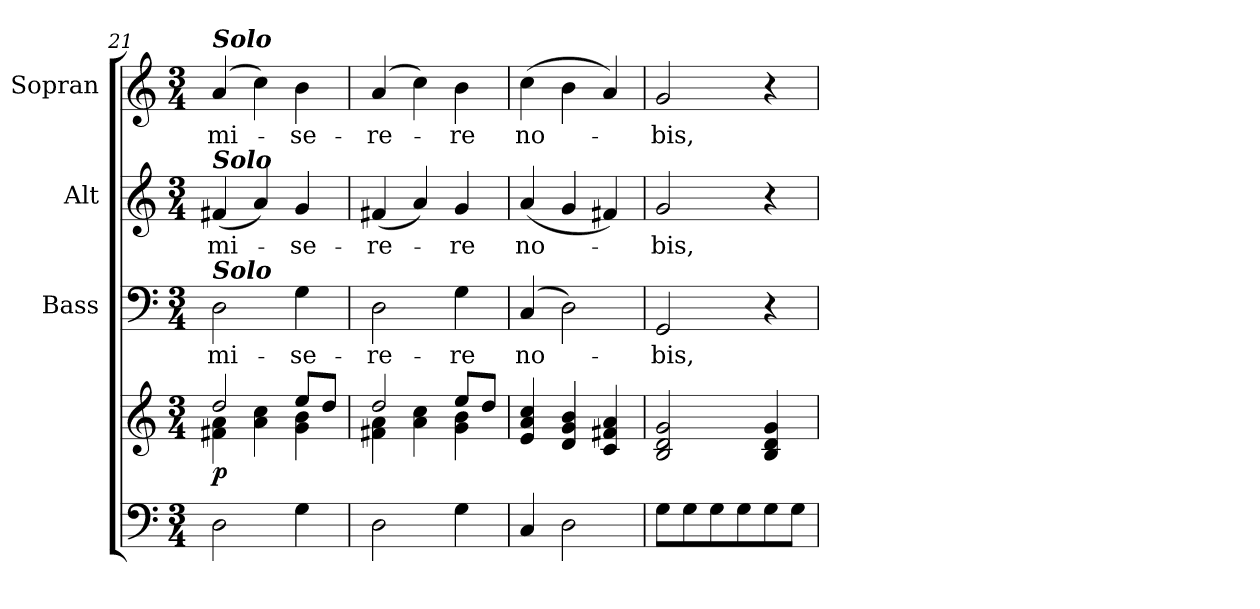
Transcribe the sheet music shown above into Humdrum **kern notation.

**kern	**kern	**dynam	**kern	**text	**kern	**text	**kern	**text
*part4	*part4	*part4	*part3	*part3	*part2	*part2	*part1	*part1
*staff5	*staff4	*staff4/5	*staff3	*staff3	*staff2	*staff2	*staff1	*staff1
*	*	*	*I"Bass	*	*I"Alt	*	*I"Sopran	*
*	*	*	*I'B.	*	*I'A.	*	*I'S.	*
*clefF4	*clefG2	*	*clefF4	*	*clefG2	*	*clefG2	*
*k[]	*k[]	*	*k[]	*	*k[]	*	*k[]	*
*C:	*C:	*	*C:	*	*C:	*	*C:	*
*M3/4	*M3/4	*	*M3/4	*	*M3/4	*	*M3/4	*
=21	=21	=21	=21	=21	=21	=21	=21	=21
*	*^	*	*	*	*	*	*	*
!	!	!	!	!	!	!	!	!LO:TX:a:Bi:t=Solo	!
!	!	!	!	!	!	!LO:TX:a:Bi:t=Solo	!	!	!
!	!	!	!	!LO:TX:a:Bi:t=Solo	!	!	!	!	!
!	!	!	!LO:DY:b	!	!LO:LY:b	!	!LO:LY:b	!	!LO:LY:b
2D\	2dd/	4f#X\ 4a\	p	2D\	mi-	(<4f#X/	mi-	(4a/	mi-
.	.	4a\ 4cc\	.	.	.	4a/)	.	4cc\)	.
!	!	!	!	!	!LO:LY:b	!	!LO:LY:b	!	!LO:LY:b
4G\	8ee/L	4g\ 4b\	.	4G\	-se-	4g/	-se-	4b\	-se-
.	8dd/J	.	.	.	.	.	.	.	.
=22	=22	=22	=22	=22	=22	=22	=22	=22	=22
!	!	!	!	!	!LO:LY:b	!	!LO:LY:b	!	!LO:LY:b
2D\	2dd/	4f#X\ 4a\	.	2D\	-re-	(<4f#X/	-re-	(4a/	-re-
.	.	4a\ 4cc\	.	.	.	4a/)	.	4cc\)	.
!	!	!	!	!	!LO:LY:b	!	!LO:LY:b	!	!LO:LY:b
4G\	8ee/L	4g\ 4b\	.	4G\	-re	4g/	-re	4b\	-re
.	8dd/J	.	.	.	.	.	.	.	.
*	*v	*v	*	*	*	*	*	*	*
=23	=23	=23	=23	=23	=23	=23	=23	=23
!	!	!	!	!LO:LY:b	!	!LO:LY:b	!	!LO:LY:b
4C/	4e/ 4a/ 4cc/	.	(4C/	no-	(<4a/	no-	(>4cc\	no-
2D\	4d/ 4g/ 4b/	.	2D\)	.	4g/	.	4b\	.
.	4c/ 4f#X/ 4a/	.	.	.	4f#X/)	.	4a/)	.
=24	=24	=24	=24	=24	=24	=24	=24	=24
!	!	!	!	!LO:LY:b	!	!LO:LY:b	!	!LO:LY:b
8G\L	2B/ 2d/ 2g/	.	2GG/	-bis,	2g/	-bis,	2g/	-bis,
8G\	.	.	.	.	.	.	.	.
8G\	.	.	.	.	.	.	.	.
8G\	.	.	.	.	.	.	.	.
8G\	4B/ 4d/ 4g/	.	4r	.	4r	.	4r	.
8G\J	.	.	.	.	.	.	.	.
=	=	=	=	=	=	=	=	=
*-	*-	*-	*-	*-	*-	*-	*-	*-
